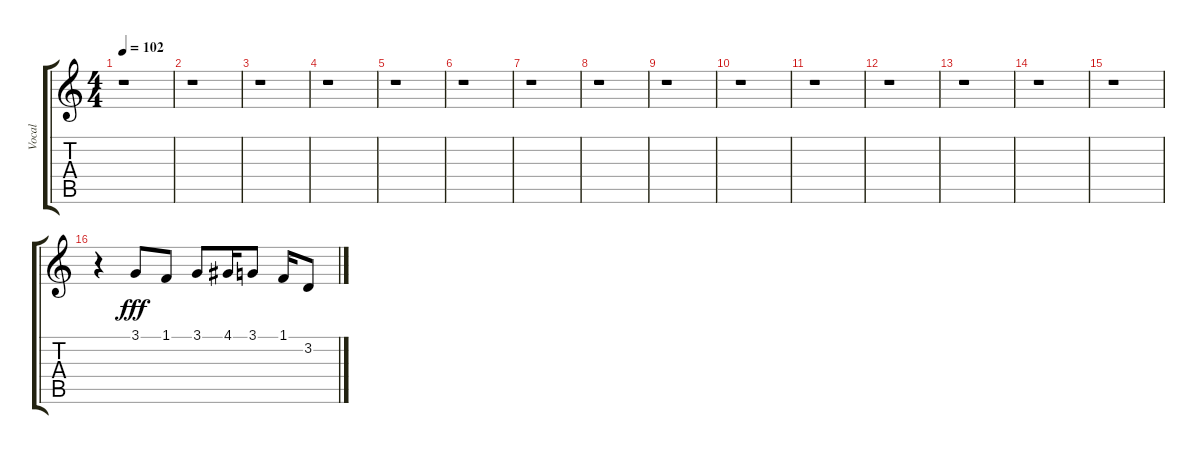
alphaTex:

\track ("Vocal " "Vocal ") {instrument oboe}
\staff {score tabs}
\tuning (E4 B3 G3 D3 A2 E2) {hide}
\ts (4 4)
\tempo 102
\clef g2
\ks c
r.1{dy fff} |
r.1 |
r.1 |
r.1 |
r.1 |
r.1 |
r.1 |
r.1 |
r.1 |
r.1 |
r.1 |
r.1 |
r.1 |
r.1 |
r.1 |
r.4 3.1.8{balance 0} 1.1.8 3.1.8 4.1.16 3.1.8 1.1.16 3.2.8
